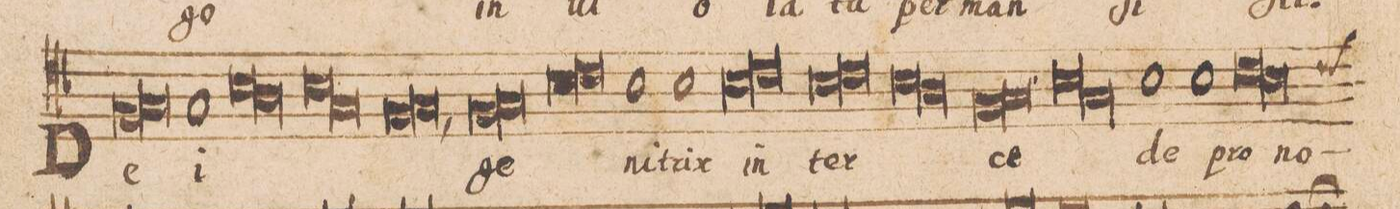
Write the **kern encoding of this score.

**kern	**text
*I"TENOR.	*
*clefC4	*
*k[b-]	*
*met(C|)	*
*M2/1	*
*lig	*
1F	De-
1G	.
*Xlig	*
=117-	=117-
1G	-i
*lig	*
1B-	.
=118-	=118-
1A	.
*Xlig	*
*lig	*
1B-	.
=119-	=119-
1G	.
*Xlig	*
*lig	*
1F	.
=120-	=120-
1G,	.
*Xlig	*
*lig	*
1F	ge-
=121-	=121-
1G	.
*Xlig	*
*lig	*
1B-	.
=122-	=122-
1c	.
*Xlig	*
1B-	-ni-
=123-	=123-
1B-	-trix
*lig	*
1B-	in-
=124-	=124-
1c	.
*Xlig	*
*lig	*
1B-	-ter-
=125-	=125-
1c	.
*Xlig	*
*lig	*
1B-	.
=126-	=126-
1A	.
*Xlig	*
*lig	*
1F	-ce-
=127-	=127-
1G	.
*Xlig	*
*lig	*
1B-	.
=128-	=128-
1G	.
*Xlig	*
1B-	-de
=129-	=129-
1B-	pro
*lig	*
1c	no-
=130-	=130-
*custos:c	*
1B-	.
*Xlig	*
*-	*-
